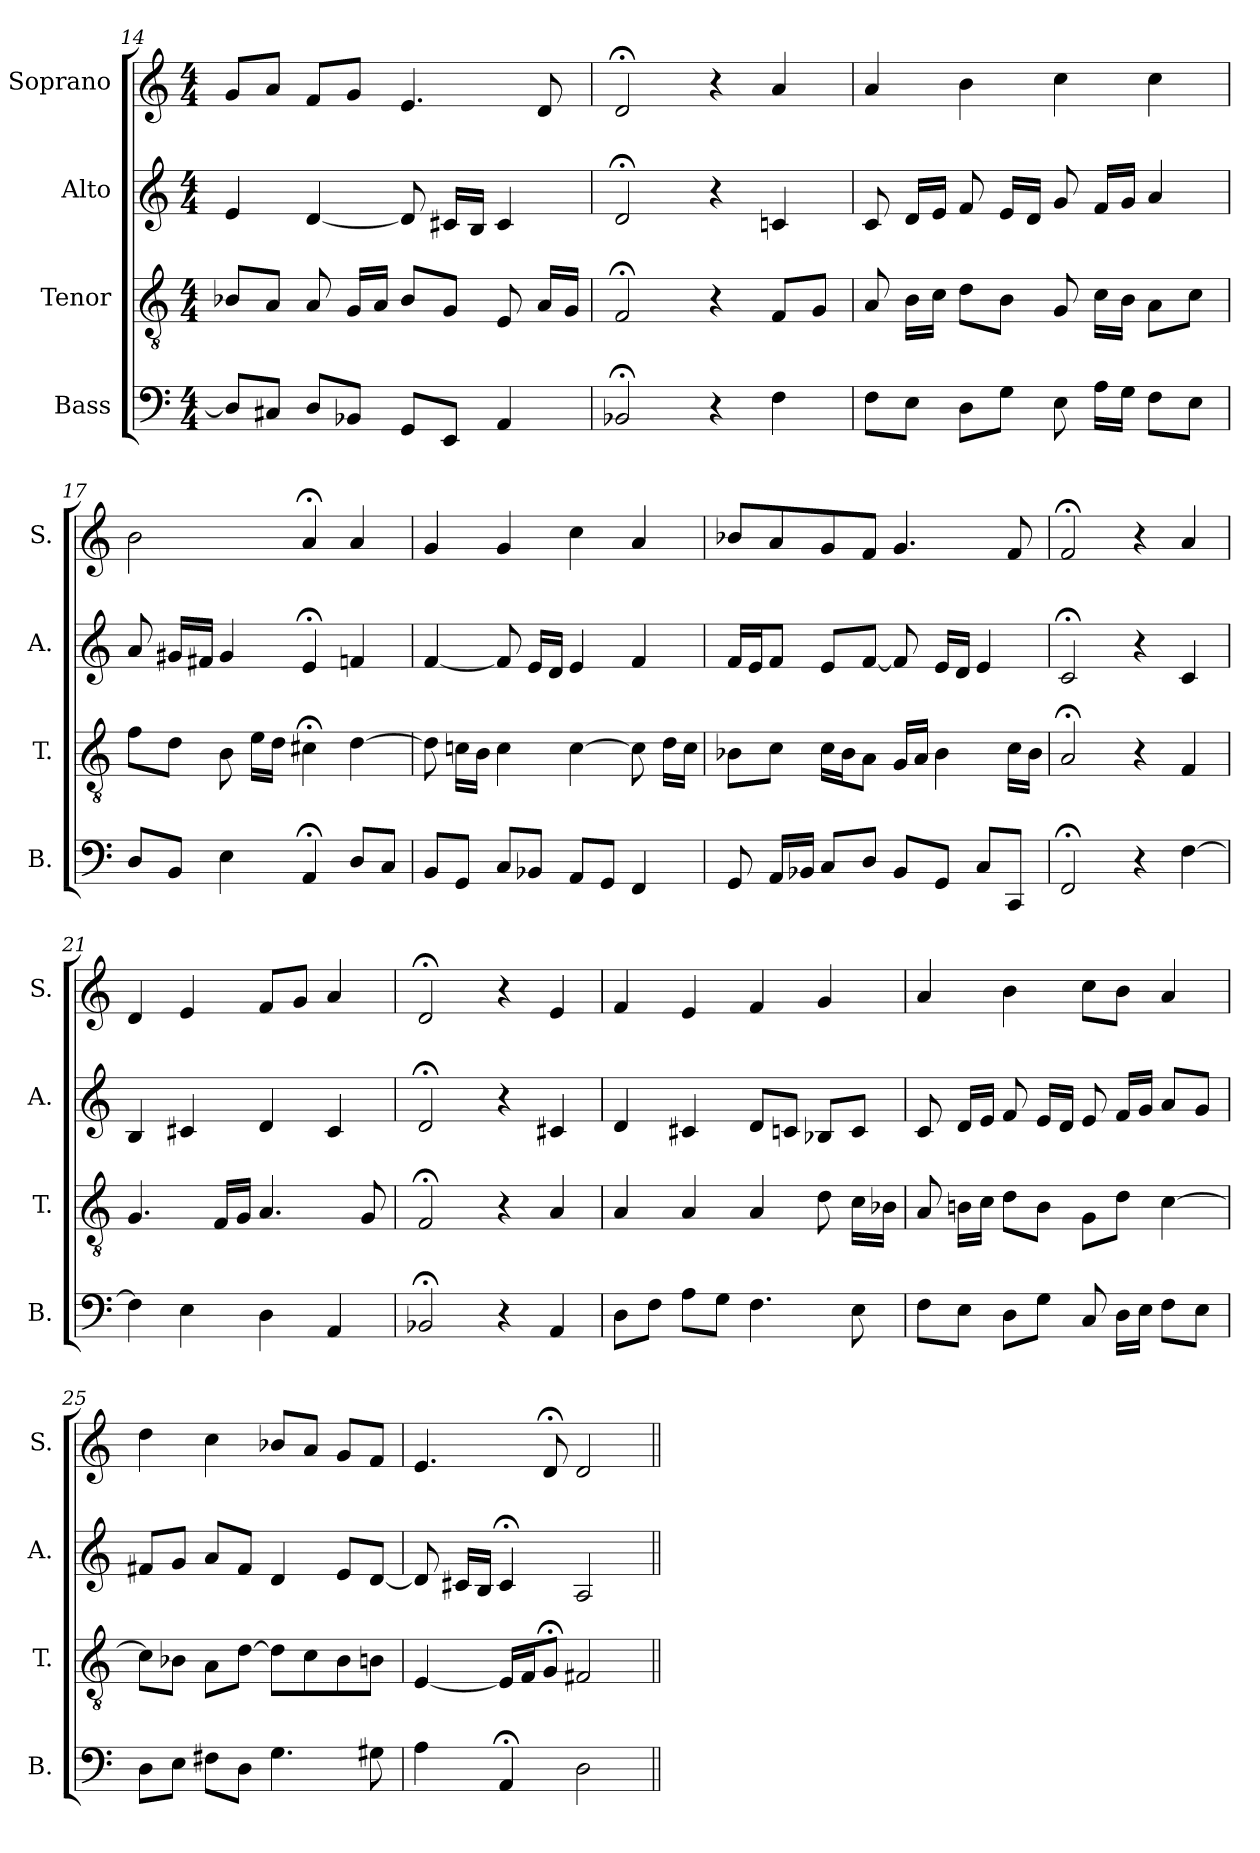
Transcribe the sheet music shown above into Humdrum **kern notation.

**kern	**kern	**kern	**kern
*part4	*part3	*part2	*part1
*staff4	*staff3	*staff2	*staff1
*I"Bass	*I"Tenor	*I"Alto	*I"Soprano
*I'B.	*I'T.	*I'A.	*I'S.
*clefF4	*clefGv2	*clefG2	*clefG2
*	*ITrd7c12	*	*
*k[]	*k[]	*k[]	*k[]
*C:	*C:	*C:	*C:
*M4/4	*M4/4	*M4/4	*M4/4
=14	=14	=14	=14
8D/L]	8BB-X/L	4e/	8g/L
8C#X/J	8AA/J	.	8a/J
8D/L	8AA/	[4d/	8f/L
8BB-X/J	16GG/LL	.	8g/J
.	16AA/JJ	.	.
8GG/L	8BB-/L	8d/]	4.e/
8EE/J	8GG/J	16c#X/LL	.
.	.	16B/JJ	.
4AA/	8EE/	4c#/	.
.	16AA/LL	.	8d/
.	16GG/JJ	.	.
=15	=15	=15	=15
2BB-X;</	2FF;</	2d;</	2d;</
4r	4r	4r	4r
4F\	8FF/L	4cn/	4a/
.	8GG/J	.	.
=16	=16	=16	=16
8F\L	8AA/	8c/	4a/
8E\J	16BB\LL	16d/LL	.
.	16C\JJ	16e/JJ	.
8D\L	8D\L	8f/	4b\
8G\J	8BB\J	16e/LL	.
.	.	16d/JJ	.
8E\	8GG/	8g/	4cc\
16A\LL	16C\LL	16f/LL	.
16G\JJ	16BB\JJ	16g/JJ	.
8F\L	8AA\L	4a/	4cc\
8E\J	8C\J	.	.
!!LO:LB:g=z
=17	=17	=17	=17
8D/L	8F\L	8a/	2b\
8BB/J	8D\J	16g#X/LL	.
.	.	16f#X/JJ	.
4E\	8BB\	4g#/	.
.	16E\LL	.	.
.	16D\JJ	.	.
4AA;</	4C#X;<\	4e;</	4a;</
8D/L	[4D\	4fn/	4a/
8C/J	.	.	.
=18	=18	=18	=18
8BB/L	8D\]	[4f/	4g/
8GG/J	16Cn\LL	.	.
.	16BB\JJ	.	.
8C/L	4C\	8f/]	4g/
8BB-X/J	.	16e/LL	.
.	.	16d/JJ	.
8AA/L	[4C\	4e/	4cc\
8GG/J	.	.	.
4FF/	8C\]	4f/	4a/
.	16D\LL	.	.
.	16C\JJ	.	.
=19	=19	=19	=19
8GG/	8BB-X\L	16f/LL	8b-X/L
.	.	16e/J	.
16AA/LL	8C\J	8f/J	8a/
16BB-X/JJ	.	.	.
8C/L	16C\LL	8e/L	8g/
.	16BB-\J	.	.
8D/J	8AA\J	[8f/J	8f/J
8BB-/L	16GG/LL	8f/]	4.g/
.	16AA/JJ	.	.
8GG/J	4BB-\	16e/LL	.
.	.	16d/JJ	.
8C/L	.	4e/	.
8CC/J	16C\LL	.	8f/
.	16BB-\JJ	.	.
!!LO:PB:g=z
=20	=20	=20	=20
2FF;</	2AA;</	2c;</	2f;</
4r	4r	4r	4r
[4F\	4FF/	4c/	4a/
=21	=21	=21	=21
4F\]	4.GG/	4B/	4d/
4E\	.	4c#X/	4e/
.	16FF/LL	.	.
.	16GG/JJ	.	.
4D\	4.AA/	4d/	8f/L
.	.	.	8g/J
4AA/	.	4c#/	4a/
.	8GG/	.	.
=22	=22	=22	=22
2BB-X;</	2FF;</	2d;</	2d;</
4r	4r	4r	4r
4AA/	4AA/	4c#X/	4e/
=23	=23	=23	=23
8D\L	4AA/	4d/	4f/
8F\J	.	.	.
8A\L	4AA/	4c#X/	4e/
8G\J	.	.	.
4.F\	4AA/	8d/L	4f/
.	.	8cn/J	.
.	8D\	8B-X/L	4g/
8E\	16C\LL	8c/J	.
.	16BB-X\JJ	.	.
!!LO:LB:g=z
=24	=24	=24	=24
8F\L	8AA/	8c/	4a/
8E\J	16BBn\LL	16d/LL	.
.	16C\JJ	16e/JJ	.
8D\L	8D\L	8f/	4b\
8G\J	8BB\J	16e/LL	.
.	.	16d/JJ	.
8C/	8GG\L	8e/	8cc\L
16D\LL	8D\J	16f/LL	8b\J
16E\JJ	.	16g/JJ	.
8F\L	[4C\	8a/L	4a/
8E\J	.	8g/J	.
=25	=25	=25	=25
8D\L	8C\L]	8f#X/L	4dd\
8E\J	8BB-X\J	8g/J	.
8F#X\L	8AA\L	8a/L	4cc\
8D\J	[8D\J	8f#/J	.
4.G\	8D\L]	4d/	8b-X/L
.	8C\	.	8a/J
.	8BB-\	8e/L	8g/L
8G#X\	8BBn\J	[8d/J	8f/J
=26	=26	=26	=26
4A\	[4EE/	8d/]	4.e/
.	.	16c#X/LL	.
.	.	16B/JJ	.
4AA;</	16EE/LL]	4c#;</	.
.	16FF/J	.	.
.	8GG;</J	.	8d;</
2D\	2FF#X/	2A/	2d/
=||	=||	=||	=||
*-	*-	*-	*-
